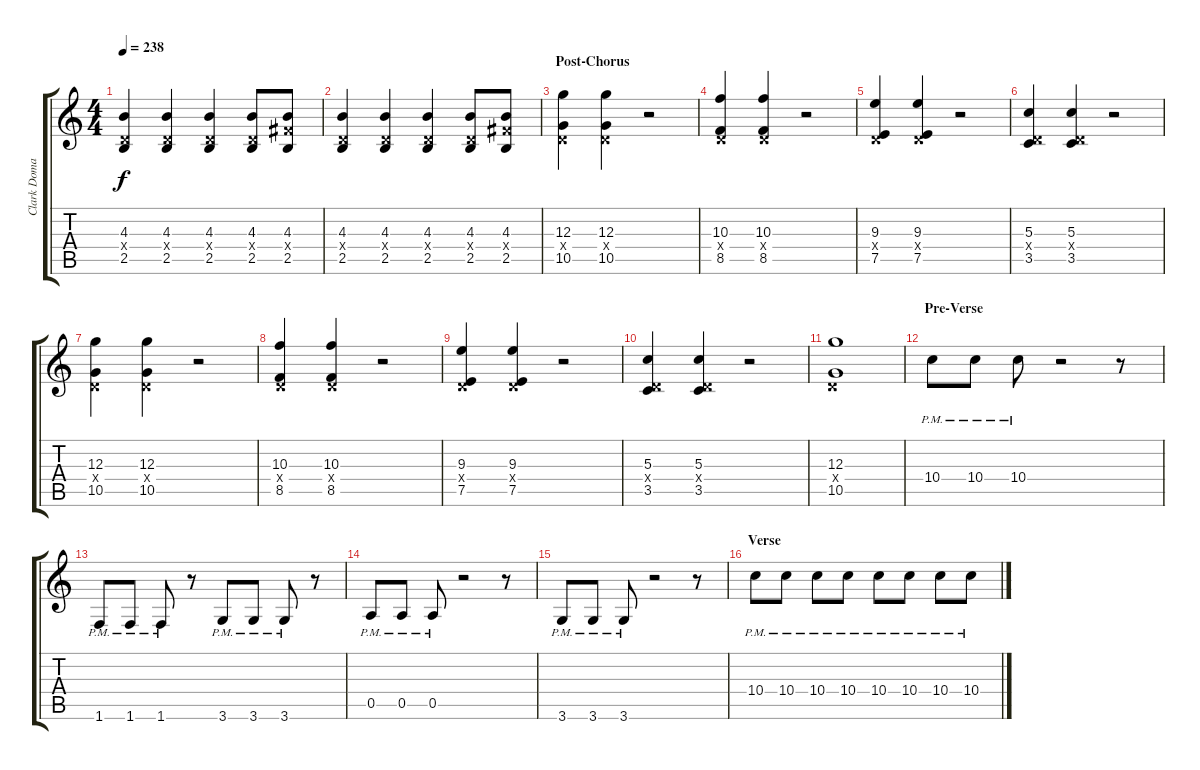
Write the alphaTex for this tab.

\track ("Clark Domae" "Clark Doma") {instrument electricguitarclean}
\staff {score tabs}
\tuning (E4 B3 G3 D3 A2 E2) {hide}
\ts (4 4)
\tempo 238
\clef g2
\ks c
(4.3 0.4{x} 2.5).4{dy f} (4.3 0.4{x} 2.5).4 (4.3 0.4{x} 2.5).4 (4.3 0.4{x} 2.5).8 (4.3 4.4{x} 2.5).8 |
(4.3 0.4{x} 2.5).4 (4.3 0.4{x} 2.5).4 (4.3 0.4{x} 2.5).4 (4.3 0.4{x} 2.5).8 (4.3 4.4{x} 2.5).8 |
\section ("" "Post-Chorus")
(12.3 0.4{x} 10.5).4 (12.3 0.4{x} 10.5).4 r.2 |
(10.3 0.4{x} 8.5).4 (10.3 0.4{x} 8.5).4 r.2 |
(9.3 0.4{x} 7.5).4 (9.3 0.4{x} 7.5).4 r.2 |
(5.3 0.4{x} 3.5).4 (5.3 0.4{x} 3.5).4 r.2 |
(12.3 0.4{x} 10.5).4 (12.3 0.4{x} 10.5).4 r.2 |
(10.3 0.4{x} 8.5).4 (10.3 0.4{x} 8.5).4 r.2 |
(9.3 0.4{x} 7.5).4 (9.3 0.4{x} 7.5).4 r.2 |
(5.3 0.4{x} 3.5).4 (5.3 0.4{x} 3.5).4 r.2 |
(12.3 0.4{x} 10.5).1 |
\section ("" "Pre-Verse")
10.4{pm}.8 10.4{pm}.8 10.4{pm}.8 r.2 r.8 |
1.6{pm}.8 1.6{pm}.8 1.6{pm}.8 r.8 3.6{pm}.8 3.6{pm}.8 3.6{pm}.8 r.8 |
0.5{pm}.8 0.5{pm}.8 0.5{pm}.8 r.2 r.8 |
3.6{pm}.8 3.6{pm}.8 3.6{pm}.8 r.2 r.8 |
\section ("" "Verse")
10.4{pm}.8 10.4{pm}.8 10.4{pm}.8 10.4{pm}.8 10.4{pm}.8 10.4{pm}.8 10.4{pm}.8 10.4{pm}.8
